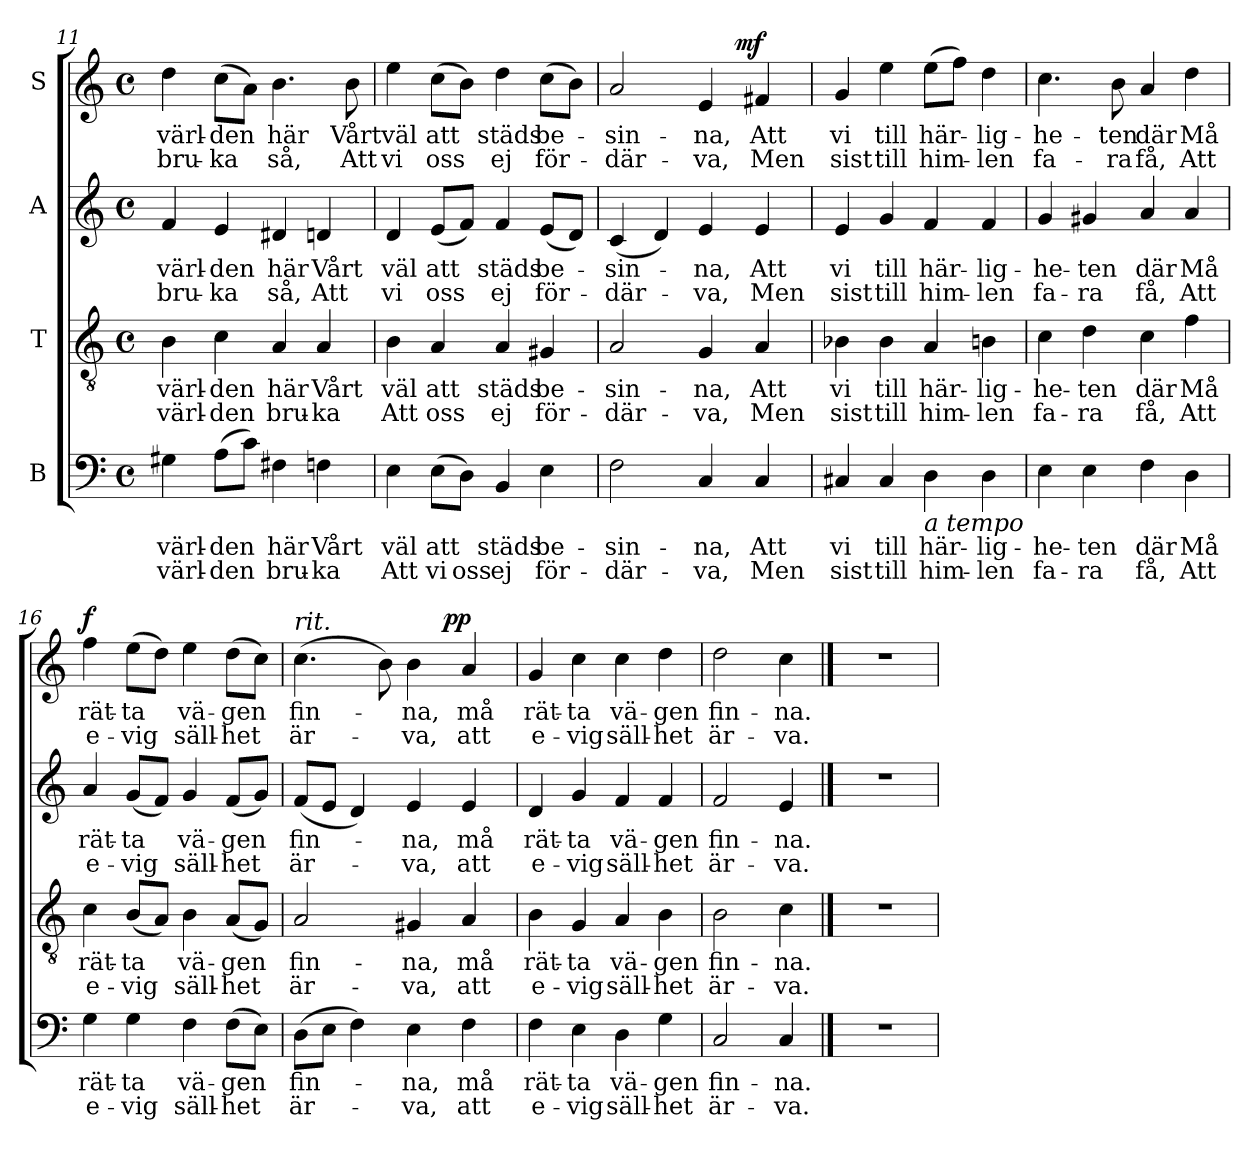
**kern	**text	**text	**kern	**text	**text	**kern	**text	**text	**kern	**text	**text	**dynam
*part4	*part4	*part4	*part3	*part3	*part3	*part2	*part2	*part2	*part1	*part1	*part1	*part1
*staff4	*staff4	*staff4	*staff3	*staff3	*staff3	*staff2	*staff2	*staff2	*staff1	*staff1	*staff1	*staff1
*I"B	*	*	*I"T	*	*	*I"A	*	*	*I"S	*	*	*
*clefF4	*	*	*clefGv2	*	*	*clefG2	*	*	*clefG2	*	*	*
*k[]	*	*	*k[]	*	*	*k[]	*	*	*k[]	*	*	*
*C:	*	*	*C:	*	*	*C:	*	*	*C:	*	*	*
*M4/4	*	*	*M4/4	*	*	*M4/4	*	*	*M4/4	*	*	*
*met(c)	*	*	*met(c)	*	*	*met(c)	*	*	*met(c)	*	*	*
=11	=11	=11	=11	=11	=11	=11	=11	=11	=11	=11	=11	=11
4G#X\	värl-	värl-	4B\	värl-	värl-	4f/	värl-	bru-	4dd\	värl-	bru-	.
(8A\L	-den	-den	4c\	-den	-den	4e/	-den	-ka	(8cc\L	-den	-ka	.
8c\J)	.	.	.	.	.	.	.	.	8a\J)	.	.	.
4F#X\	här	bru-	4A/	här	bru-	4d#X/	här	så,	4.b\	här	så,	.
4Fn\	Vårt	-ka	4A/	Vårt	-ka	4dn/	Vårt	Att	.	.	.	.
.	.	.	.	.	.	.	.	.	8b\	Vårt	Att	.
=12	=12	=12	=12	=12	=12	=12	=12	=12	=12	=12	=12	=12
4E\	väl	Att	4B\	väl	Att	4d/	väl	vi	4ee\	väl	vi	.
(8E\L	att	vi	4A/	att	oss	(8e/L	att	oss	(8cc\L	att	oss	.
8D\J)	.	oss	.	.	.	8f/J)	.	.	8b\J)	.	.	.
4BB/	städs	ej	4A/	städs	ej	4f/	städs	ej	4dd\	städs	ej	.
4E\	be-	för-	4G#X/	be-	för-	(8e/L	be-	för-	(8cc\L	be-	för-	.
.	.	.	.	.	.	8d/J)	.	.	8b\J)	.	.	.
!!LO:LB:g=z
=13	=13	=13	=13	=13	=13	=13	=13	=13	=13	=13	=13	=13
*	*	*	*	*	*	*	*	*	*^	*	*	*
2F\	-sin-	-där-	2A/	-sin-	-där-	(4c/	-sin-	-där-	2a/	2ryy	-sin-	-där-	.
.	.	.	.	.	.	4d/)	.	.	.	.	.	.	.
4C/	-na,	-va,	4G/	-na,	-va,	4e/	-na,	-va,	4e/	8.ryy	-na,	-va,	.
!	!	!	!	!	!	!	!	!	!	!	!	!	!LO:DY:a
.	.	.	.	.	.	.	.	.	.	4ryy	.	.	mf
4C/	Att	Men	4A/	Att	Men	4e/	Att	Men	4f#X/	.	Att	Men	.
.	.	.	.	.	.	.	.	.	.	16ryy	.	.	.
*	*	*	*	*	*	*	*	*	*v	*v	*	*	*
=14	=14	=14	=14	=14	=14	=14	=14	=14	=14	=14	=14	=14
4C#X/	vi	sist	4B-X\	vi	sist	4e/	vi	sist	4g/	vi	sist	.
4C#/	till	till	4B-\	till	till	4g/	till	till	4ee\	till	till	.
!LO:TX:b:i:t=a tempo	!	!	!	!	!	!	!	!	!	!	!	!
4D\	här-	him-	4A/	här-	him-	4f/	här-	him-	(8ee\L	här-	him-	.
.	.	.	.	.	.	.	.	.	8ff\J)	.	.	.
4D\	-lig-	-len	4Bn\	-lig-	-len	4f/	-lig-	-len	4dd\	-lig-	-len	.
=15	=15	=15	=15	=15	=15	=15	=15	=15	=15	=15	=15	=15
4E\	-he-	fa-	4c\	-he-	fa-	4g/	-he-	fa-	4.cc\	-he-	fa-	.
4E\	-ten	-ra	4d\	-ten	-ra	4g#X/	-ten	-ra	.	.	.	.
.	.	.	.	.	.	.	.	.	8b\	-ten	-ra	.
4F\	där	få,	4c\	där	få,	4a/	där	få,	4a/	där	få,	.
4D\	Må	Att	4f\	Må	Att	4a/	Må	Att	4dd\	Må	Att	.
=16	=16	=16	=16	=16	=16	=16	=16	=16	=16	=16	=16	=16
!	!	!	!	!	!	!	!	!	!	!	!	!LO:DY:a
4G\	rät-	e-	4c\	rät-	e-	4a/	rät-	e-	4ff\	rät-	e-	f
4G\	-ta	-vig	(8B/L	-ta	-vig	(8g/L	-ta	-vig	(8ee\L	-ta	-vig	.
.	.	.	8A/J)	.	.	8f/J)	.	.	8dd\J)	.	.	.
4F\	vä-	säll-	4B\	vä-	säll-	4g/	vä-	säll-	4ee\	vä-	säll-	.
(8F\L	-gen	-het	(8A/L	-gen	-het	(8f/L	-gen	-het	(8dd\L	-gen	-het	.
8E\J)	.	.	8G/J)	.	.	8g/J)	.	.	8cc\J)	.	.	.
!!LO:LB:g=z
=17	=17	=17	=17	=17	=17	=17	=17	=17	=17	=17	=17	=17
*	*	*	*	*	*	*	*	*	*^	*	*	*
!	!	!	!	!	!	!	!	!	!LO:TX:a:i:t=rit.	!	!	!	!
(8D\L	fin-	är-	2A/	fin-	är-	(8f/L	fin-	är-	(4.cc\	2ryy	fin-	är-	.
8E\J	.	.	.	.	.	8e/J	.	.	.	.	.	.	.
4F\)	.	.	.	.	.	4d/)	.	.	.	.	.	.	.
.	.	.	.	.	.	.	.	.	8b\)	.	.	.	.
4E\	-na,	-va,	4G#X/	-na,	-va,	4e/	-na,	-va,	4b\	8.ryy	-na,	-va,	.
!	!	!	!	!	!	!	!	!	!	!	!	!	!LO:DY:a
.	.	.	.	.	.	.	.	.	.	4ryy	.	.	pp
4F\	må	att	4A/	må	att	4e/	må	att	4a/	.	må	att	.
.	.	.	.	.	.	.	.	.	.	16ryy	.	.	.
*	*	*	*	*	*	*	*	*	*v	*v	*	*	*
=18	=18	=18	=18	=18	=18	=18	=18	=18	=18	=18	=18	=18
4F\	rät-	e-	4B\	rät-	e-	4d/	rät-	e-	4g/	rät-	e-	.
4E\	-ta	-vig	4G/	-ta	-vig	4g/	-ta	-vig	4cc\	-ta	-vig	.
4D\	vä-	säll-	4A/	vä-	säll-	4f/	vä-	säll-	4cc\	vä-	säll-	.
4G\	-gen	-het	4B\	-gen	-het	4f/	-gen	-het	4dd\	-gen	-het	.
=19	=19	=19	=19	=19	=19	=19	=19	=19	=19	=19	=19	=19
2C/	fin-	är-	2B\	fin-	är-	2f/	fin-	är-	2dd\	fin-	är-	.
4C/	-na.	-va.	4c\	-na.	-va.	4e/	-na.	-va.	4cc\	-na.	-va.	.
!!LO:PB:g=z
==20	==20	==20	==20	==20	==20	==20	==20	==20	==20	==20	==20	==20
1r	.	.	1r	.	.	1r	.	.	1r	.	.	.
=	=	=	=	=	=	=	=	=	=	=	=	=
*-	*-	*-	*-	*-	*-	*-	*-	*-	*-	*-	*-	*-
